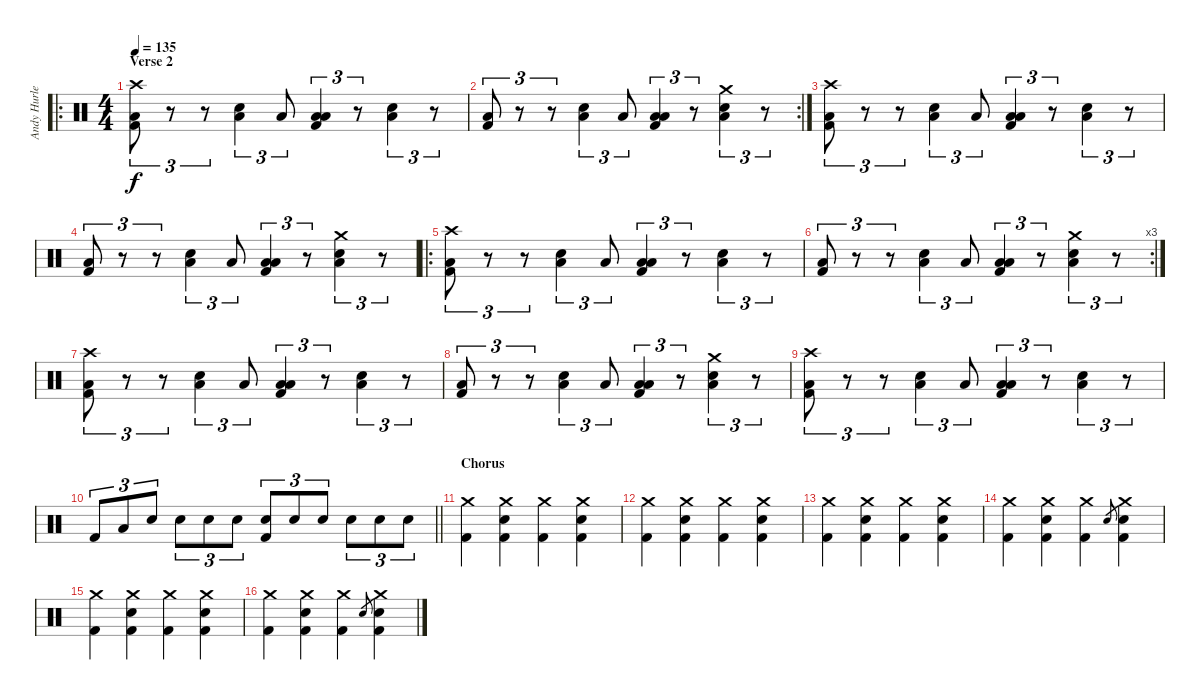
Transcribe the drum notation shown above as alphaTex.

\track ("Andy Hurley" "Andy Hurle") {instrument percussion}
\staff {score}
\articulation defaults
\ro
\ts (4 4)
\section ("" "Verse 2")
\tempo 135
\clef neutral
\ks c
("Crash high (hit)" "Low Floor Tom (hit)" "Kick (hit) 2").8{tu (3 2) dy f} r.8{tu (3 2)} r.8{tu (3 2)} ("Snare (hit) 2" "Low Floor Tom (hit)").4{tu (3 2)} "Low Tom (hit)".8{tu (3 2)} ("Low Tom (hit)" "Low Floor Tom (hit)" "Kick (hit) 2").4{tu (3 2)} r.8{tu (3 2)} ("Snare (hit) 2" "Low Floor Tom (hit)").4{tu (3 2)} r.8{tu (3 2)} |
\rc 2
("Low Floor Tom (hit)" "Kick (hit) 2").8{tu (3 2)} r.8{tu (3 2)} r.8{tu (3 2)} ("Snare (hit) 2" "Low Floor Tom (hit)").4{tu (3 2)} "Low Tom (hit)".8{tu (3 2)} ("Low Tom (hit)" "Low Floor Tom (hit)" "Kick (hit) 2").4{tu (3 2)} r.8{tu (3 2)} ("Crash medium (hit)" "Snare (hit) 2" "Low Floor Tom (hit)").4{tu (3 2)} r.8{tu (3 2)} |
("Crash high (hit)" "Low Floor Tom (hit)" "Kick (hit) 2").8{tu (3 2)} r.8{tu (3 2)} r.8{tu (3 2)} ("Snare (hit) 2" "Low Floor Tom (hit)").4{tu (3 2)} "Low Tom (hit)".8{tu (3 2)} ("Low Tom (hit)" "Low Floor Tom (hit)" "Kick (hit) 2").4{tu (3 2)} r.8{tu (3 2)} ("Snare (hit) 2" "Low Floor Tom (hit)").4{tu (3 2)} r.8{tu (3 2)} |
("Low Floor Tom (hit)" "Kick (hit) 2").8{tu (3 2)} r.8{tu (3 2)} r.8{tu (3 2)} ("Snare (hit) 2" "Low Floor Tom (hit)").4{tu (3 2)} "Low Tom (hit)".8{tu (3 2)} ("Low Tom (hit)" "Low Floor Tom (hit)" "Kick (hit) 2").4{tu (3 2)} r.8{tu (3 2)} ("Crash medium (hit)" "Snare (hit) 2" "Low Floor Tom (hit)").4{tu (3 2)} r.8{tu (3 2)} |
\ro
("Crash high (hit)" "Low Floor Tom (hit)" "Kick (hit) 2").8{tu (3 2)} r.8{tu (3 2)} r.8{tu (3 2)} ("Snare (hit) 2" "Low Floor Tom (hit)").4{tu (3 2)} "Low Tom (hit)".8{tu (3 2)} ("Low Tom (hit)" "Low Floor Tom (hit)" "Kick (hit) 2").4{tu (3 2)} r.8{tu (3 2)} ("Snare (hit) 2" "Low Floor Tom (hit)").4{tu (3 2)} r.8{tu (3 2)} |
\rc 3
("Low Floor Tom (hit)" "Kick (hit) 2").8{tu (3 2)} r.8{tu (3 2)} r.8{tu (3 2)} ("Snare (hit) 2" "Low Floor Tom (hit)").4{tu (3 2)} "Low Tom (hit)".8{tu (3 2)} ("Low Tom (hit)" "Low Floor Tom (hit)" "Kick (hit) 2").4{tu (3 2)} r.8{tu (3 2)} ("Crash medium (hit)" "Snare (hit) 2" "Low Floor Tom (hit)").4{tu (3 2)} r.8{tu (3 2)} |
("Crash high (hit)" "Low Floor Tom (hit)" "Kick (hit) 2").8{tu (3 2)} r.8{tu (3 2)} r.8{tu (3 2)} ("Snare (hit) 2" "Low Floor Tom (hit)").4{tu (3 2)} "Low Tom (hit)".8{tu (3 2)} ("Low Tom (hit)" "Low Floor Tom (hit)" "Kick (hit) 2").4{tu (3 2)} r.8{tu (3 2)} ("Snare (hit) 2" "Low Floor Tom (hit)").4{tu (3 2)} r.8{tu (3 2)} |
("Low Floor Tom (hit)" "Kick (hit) 2").8{tu (3 2)} r.8{tu (3 2)} r.8{tu (3 2)} ("Snare (hit) 2" "Low Floor Tom (hit)").4{tu (3 2)} "Low Tom (hit)".8{tu (3 2)} ("Low Tom (hit)" "Low Floor Tom (hit)" "Kick (hit) 2").4{tu (3 2)} r.8{tu (3 2)} ("Crash medium (hit)" "Snare (hit) 2" "Low Floor Tom (hit)").4{tu (3 2)} r.8{tu (3 2)} |
("Crash high (hit)" "Low Floor Tom (hit)" "Kick (hit) 2").8{tu (3 2)} r.8{tu (3 2)} r.8{tu (3 2)} ("Snare (hit) 2" "Low Floor Tom (hit)").4{tu (3 2)} "Low Tom (hit)".8{tu (3 2)} ("Low Tom (hit)" "Low Floor Tom (hit)" "Kick (hit) 2").4{tu (3 2)} r.8{tu (3 2)} ("Snare (hit) 2" "Low Floor Tom (hit)").4{tu (3 2)} r.8{tu (3 2)} |
\barLineRight lightlight "Kick (hit) 2".8{tu (3 2)} "Low Floor Tom (hit)".8{tu (3 2)} "Snare (hit) 2".8{tu (3 2)} "Snare (hit) 2".8{tu (3 2)} "Snare (hit) 2".8{tu (3 2)} "Snare (hit) 2".8{tu (3 2)}
("Snare (hit) 2" "Kick (hit) 2").8{tu (3 2)} "Snare (hit) 2".8{tu (3 2)} "Snare (hit) 2".8{tu (3 2)} "Snare (hit) 2".8{tu (3 2)} "Snare (hit) 2".8{tu (3 2)} "Snare (hit) 2".8{tu (3 2)} |
\section ("" "Chorus")
("Crash medium (hit)" "Kick (hit) 2").4 ("Crash medium (hit)" "Snare (hit) 2" "Kick (hit) 2").4 ("Crash medium (hit)" "Kick (hit) 2").4 ("Crash medium (hit)" "Snare (hit) 2" "Kick (hit) 2").4 |
("Crash medium (hit)" "Kick (hit) 2").4 ("Crash medium (hit)" "Snare (hit) 2" "Kick (hit) 2").4 ("Crash medium (hit)" "Kick (hit) 2").4 ("Crash medium (hit)" "Snare (hit) 2" "Kick (hit) 2").4 |
("Crash medium (hit)" "Kick (hit) 2").4 ("Crash medium (hit)" "Snare (hit) 2" "Kick (hit) 2").4 ("Crash medium (hit)" "Kick (hit) 2").4 ("Crash medium (hit)" "Snare (hit) 2" "Kick (hit) 2").4 |
("Crash medium (hit)" "Kick (hit) 2").4 ("Crash medium (hit)" "Snare (hit) 2" "Kick (hit) 2").4 ("Crash medium (hit)" "Kick (hit) 2").4 "Snare (hit) 2".8{gr} ("Crash medium (hit)" "Snare (hit) 2" "Kick (hit) 2").4 |
("Crash medium (hit)" "Kick (hit) 2").4 ("Crash medium (hit)" "Snare (hit) 2" "Kick (hit) 2").4 ("Crash medium (hit)" "Kick (hit) 2").4 ("Crash medium (hit)" "Snare (hit) 2" "Kick (hit) 2").4 |
("Crash medium (hit)" "Kick (hit) 2").4 ("Crash medium (hit)" "Snare (hit) 2" "Kick (hit) 2").4 ("Crash medium (hit)" "Kick (hit) 2").4 "Snare (hit) 2".8{gr} ("Crash medium (hit)" "Snare (hit) 2" "Kick (hit) 2").4
